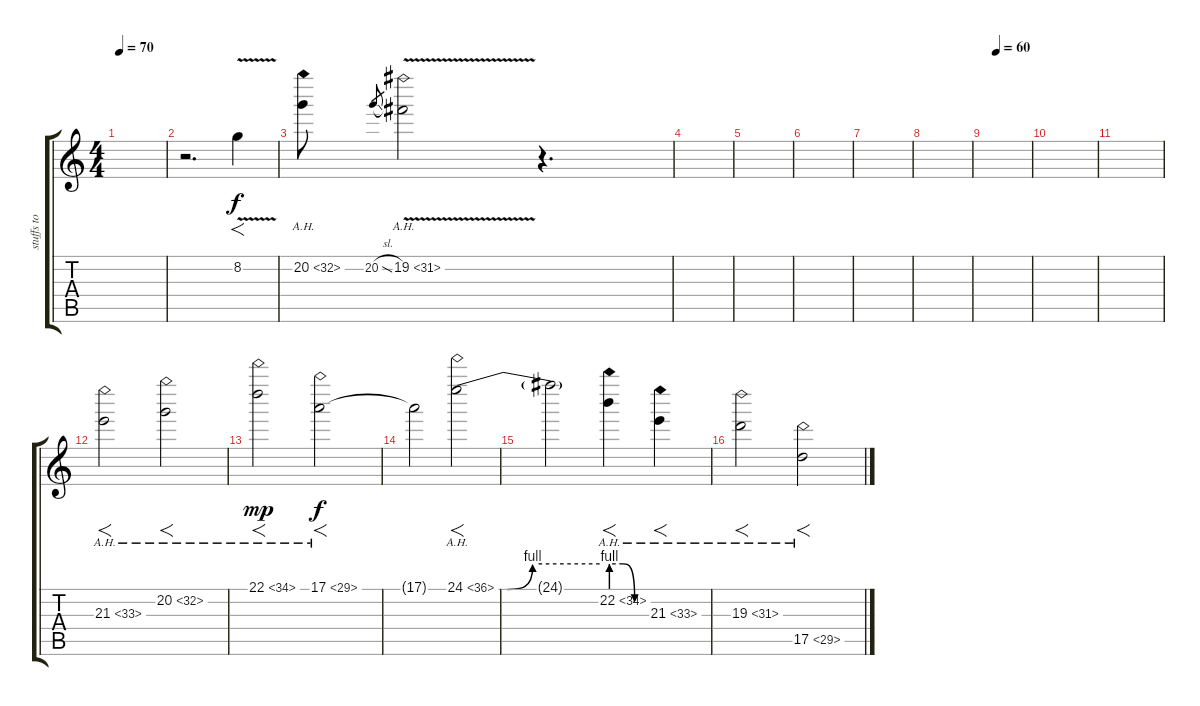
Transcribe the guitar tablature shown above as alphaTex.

\track ("stuffs to sounds good" "stuffs to ") {instrument overdrivenguitar}
\staff {score tabs}
\tuning (E4 B3 G3 D3 A2 E2) {hide}
\ts (4 4)
\tempo 70
\clef g2
\ks c
|
r.2{d instrument guitarharmonics} 8.2{v}.4{f} |
20.2{ah 12}.8{instrument overdrivenguitar} 20.2{sl}.8{gr} 19.2{ah 12 v}.2 r.4{d} |
|
|
|
|
|
\tempo (60 0.25)
|
|
|
21.3{ah 12}.2{f} 20.2{ah 12}.2{f} |
22.1{ah 12}.2{f dy mp} 17.1{ah 12}.2{f dy f} |
17.1{t}.2 24.1{be (custom 0 0 5 0 20 4 30 4 60 4) ah 12}.2{f} |
24.1{t}.2 22.2{be (custom 0 4 20 4 40 0 60 0) ah 12}.4{f} 21.3{ah 12}.4{f} |
19.3{ah 12}.2{f} 17.5{ah 12}.2{f}
